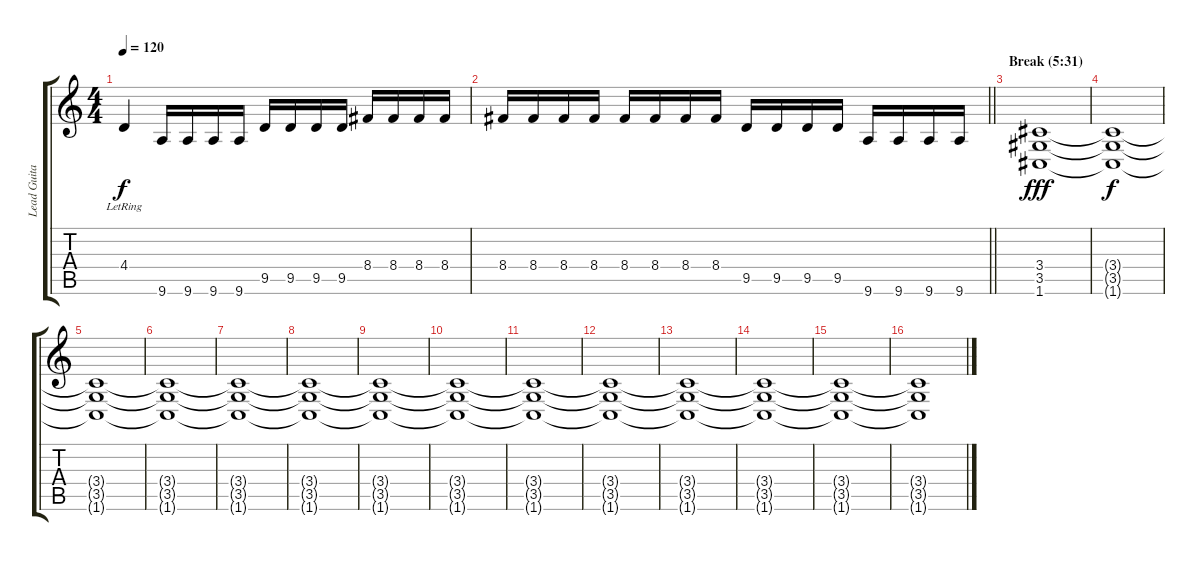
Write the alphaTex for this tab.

\track ("Lead Guitar" "Lead Guita") {instrument distortionguitar}
\staff {score tabs}
\tuning (C4 G3 Eb3 Bb2 F2 C2) {hide}
\ts (4 4)
\tempo 120
\clef g2
\ks c
4.4{lr}.4{dy f} 9.6.16 9.6.16 9.6.16 9.6.16 9.5.16 9.5.16 9.5.16 9.5.16 8.4.16 8.4.16 8.4.16 8.4.16 |
\barLineRight lightlight
8.4.16 8.4.16 8.4.16 8.4.16 8.4.16 8.4.16 8.4.16 8.4.16 9.5.16 9.5.16 9.5.16 9.5.16 9.6.16 9.6.16 9.6.16 9.6.16 |
\section ("" "Break (5:31)")
(3.4 3.5 1.6).1{dy fff} |
(3.4{t} 3.5{t} 1.6{t}).1{dy f} |
(3.4{t} 3.5{t} 1.6{t}).1 |
(3.4{t} 3.5{t} 1.6{t}).1 |
(3.4{t} 3.5{t} 1.6{t}).1 |
(3.4{t} 3.5{t} 1.6{t}).1 |
(3.4{t} 3.5{t} 1.6{t}).1 |
(3.4{t} 3.5{t} 1.6{t}).1 |
(3.4{t} 3.5{t} 1.6{t}).1 |
(3.4{t} 3.5{t} 1.6{t}).1 |
(3.4{t} 3.5{t} 1.6{t}).1 |
(3.4{t} 3.5{t} 1.6{t}).1 |
(3.4{t} 3.5{t} 1.6{t}).1 |
(3.4{t} 3.5{t} 1.6{t}).1
